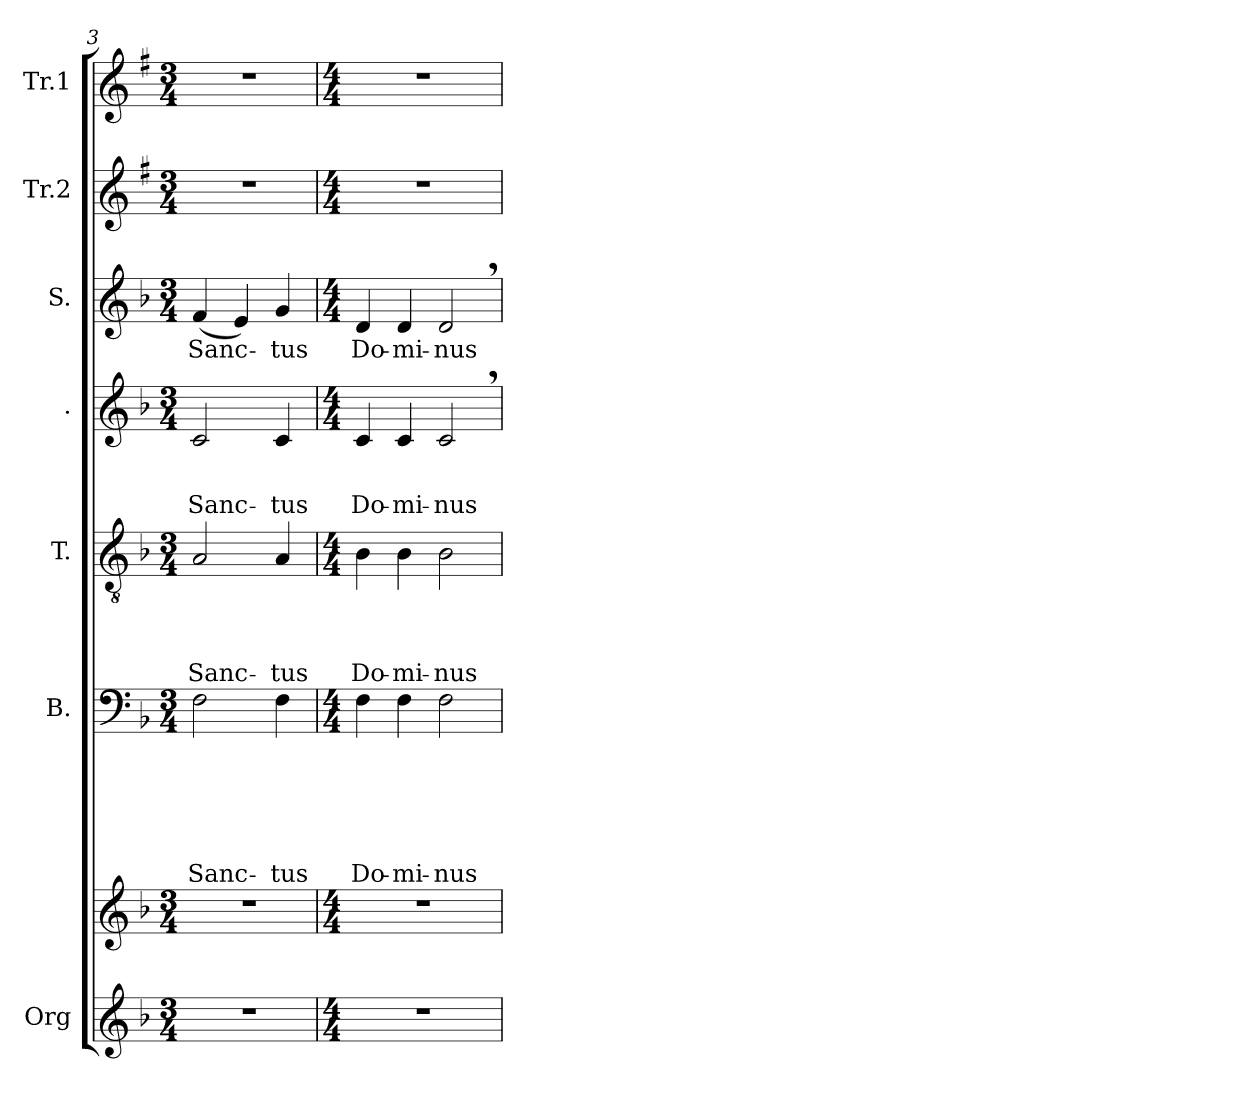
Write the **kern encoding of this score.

**kern	**kern	**kern	**text	**text	**text	**text	**text	**text	**kern	**text	**text	**text	**text	**kern	**text	**text	**text	**kern	**text	**kern	**kern
*part7	*part7	*part6	*part6	*part6	*part6	*part6	*part6	*part6	*part5	*part5	*part5	*part5	*part5	*part4	*part4	*part4	*part4	*part3	*part3	*part2	*part1
*staff8	*staff7	*staff6	*staff6	*staff6	*staff6	*staff6	*staff6	*staff6	*staff5	*staff5	*staff5	*staff5	*staff5	*staff4	*staff4	*staff4	*staff4	*staff3	*staff3	*staff2	*staff1
*I"Org	*	*I"B.	*	*	*	*	*	*	*I"T.	*	*	*	*	*I".	*	*	*	*I"S.	*	*I"Tr.2	*I"Tr.1
*	*	*I'B.	*	*	*	*	*	*	*I'T.	*	*	*	*	*	*	*	*	*I'S.	*	*I'Tr.2	*I'Tr.1
*clefG2	*clefG2	*clefF4	*	*	*	*	*	*	*clefGv2	*	*	*	*	*clefG2	*	*	*	*clefG2	*	*clefG2	*clefG2
*	*	*	*	*	*	*	*	*	*	*	*	*	*	*	*	*	*	*	*	*ITrd1c2	*ITrd1c2
*k[b-]	*k[b-]	*k[b-]	*	*	*	*	*	*	*k[b-]	*	*	*	*	*k[b-]	*	*	*	*k[b-]	*	*k[b-]	*k[b-]
*F:	*F:	*F:	*	*	*	*	*	*	*F:	*	*	*	*	*F:	*	*	*	*F:	*	*F:	*F:
*M3/4	*M3/4	*M3/4	*	*	*	*	*	*	*M3/4	*	*	*	*	*M3/4	*	*	*	*M3/4	*	*M3/4	*M3/4
=3	=3	=3	=3	=3	=3	=3	=3	=3	=3	=3	=3	=3	=3	=3	=3	=3	=3	=3	=3	=3	=3
!	!	!	!	!	!	!	!	!LO:LY:b	!	!	!	!	!LO:LY:b	!	!	!	!LO:LY:b	!	!LO:LY:b	!	!
2.r	2.r	2F\	.	.	.	.	.	Sanc-	2A/	.	.	.	Sanc-	2c/	.	.	Sanc-	(<4f/	Sanc-	2.r	2.r
.	.	.	.	.	.	.	.	.	.	.	.	.	.	.	.	.	.	4e/)	.	.	.
!	!	!	!	!	!	!	!	!LO:LY:b	!	!	!	!	!LO:LY:b	!	!	!	!LO:LY:b	!	!LO:LY:b	!	!
.	.	4F\	.	.	.	.	.	-tus	4A/	.	.	.	-tus	4c/	.	.	-tus	4g/	-tus	.	.
=4	=4	=4	=4	=4	=4	=4	=4	=4	=4	=4	=4	=4	=4	=4	=4	=4	=4	=4	=4	=4	=4
*M4/4	*M4/4	*M4/4	*	*	*	*	*	*	*M4/4	*	*	*	*	*M4/4	*	*	*	*M4/4	*	*M4/4	*M4/4
!	!	!	!	!	!	!	!	!LO:LY:b	!	!	!	!	!LO:LY:b	!	!	!	!LO:LY:b	!	!LO:LY:b	!	!
1r	1r	4F\	.	.	.	.	.	Do-	4B-\	.	.	.	Do-	4c/	.	.	Do-	4d/	Do-	1r	1r
!	!	!	!	!	!	!	!	!LO:LY:b	!	!	!	!	!LO:LY:b	!	!	!	!LO:LY:b	!	!LO:LY:b	!	!
.	.	4F\	.	.	.	.	.	-mi-	4B-\	.	.	.	-mi-	4c/	.	.	-mi-	4d/	-mi-	.	.
!	!	!	!	!	!	!	!	!LO:LY:b	!	!	!	!	!LO:LY:b	!	!	!	!LO:LY:b	!	!LO:LY:b	!	!
.	.	2F\	.	.	.	.	.	-nus	2B-\	.	.	.	-nus	2c,>/	.	.	-nus	2d,>/	-nus	.	.
=	=	=	=	=	=	=	=	=	=	=	=	=	=	=	=	=	=	=	=	=	=
*-	*-	*-	*-	*-	*-	*-	*-	*-	*-	*-	*-	*-	*-	*-	*-	*-	*-	*-	*-	*-	*-
